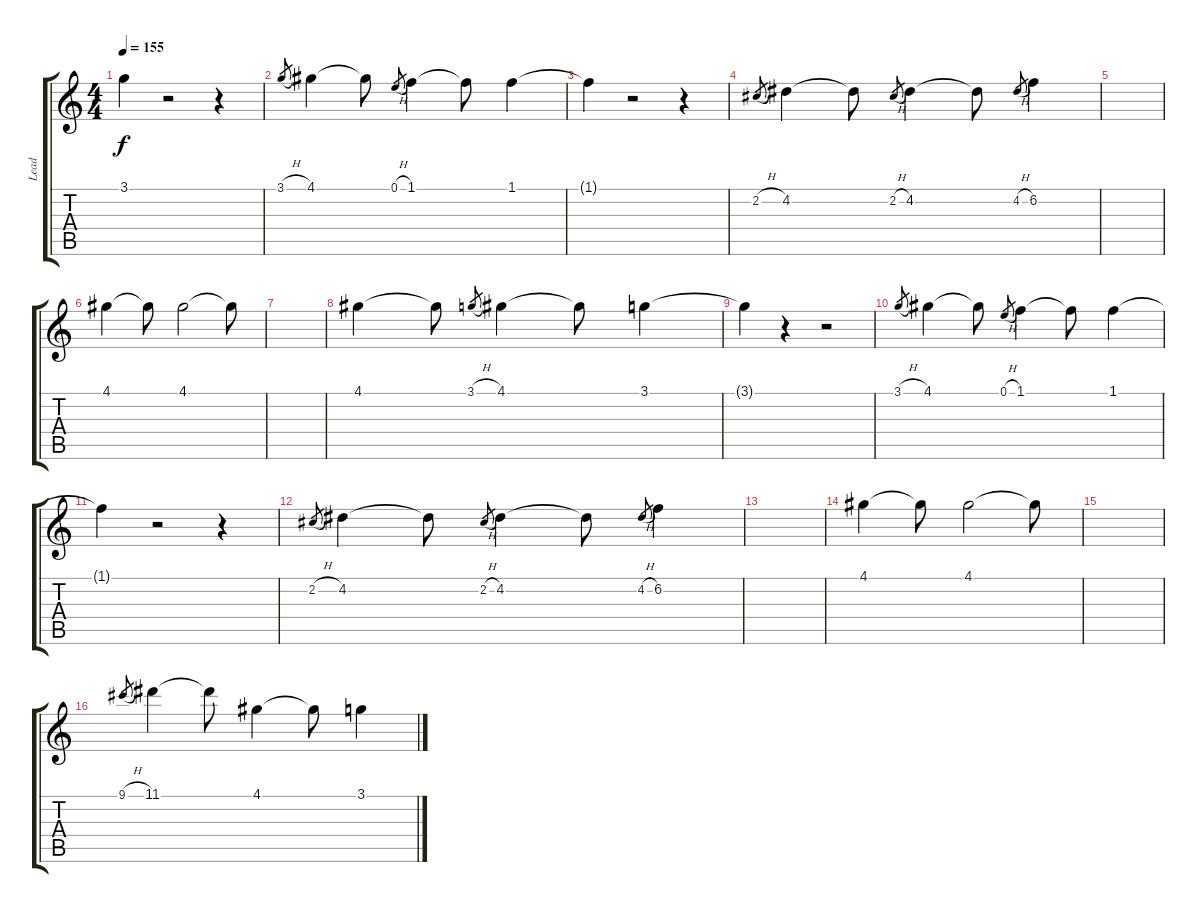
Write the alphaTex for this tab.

\track ("Lead" "Lead") {instrument overdrivenguitar}
\staff {score tabs}
\tuning (E4 B3 G3 D3 A2 E2) {hide}
\ts (4 4)
\tempo 155
\clef g2
\ks c
3.1{t}.4{dy f} r.2 r.4 |
3.1{h}.8{gr} 4.1.4 4.1{t}.8 0.1{h}.8{gr} 1.1.4 1.1{t}.8 1.1.4 |
1.1{t}.4 r.2 r.4 |
2.2{h}.8{gr} 4.2.4 4.2{t}.8 2.2{h}.8{gr} 4.2.4 4.2{t}.8 4.2{h}.8{gr} 6.2.4 |
|
4.1.4{volume 9 balance 4 instrument overdrivenguitar} 4.1{t}.8 4.1.2{volume 10 balance 9} 4.1{t}.8 |
|
4.1.4 4.1{t}.8 3.1{h}.8{gr} 4.1.4 4.1{t}.8 3.1.4 |
3.1{t}.4 r.4 r.2 |
3.1{h}.8{gr} 4.1.4 4.1{t}.8 0.1{h}.8{gr} 1.1.4 1.1{t}.8 1.1.4 |
1.1{t}.4 r.2 r.4 |
2.2{h}.8{gr} 4.2.4 4.2{t}.8 2.2{h}.8{gr} 4.2.4 4.2{t}.8 4.2{h}.8{gr} 6.2.4 |
|
4.1.4{volume 9 balance 4 instrument overdrivenguitar} 4.1{t}.8 4.1.2{volume 10 balance 9} 4.1{t}.8 |
|
9.1{h}.8{gr} 11.1.4 11.1{t}.8 4.1.4 4.1{t}.8 3.1.4
